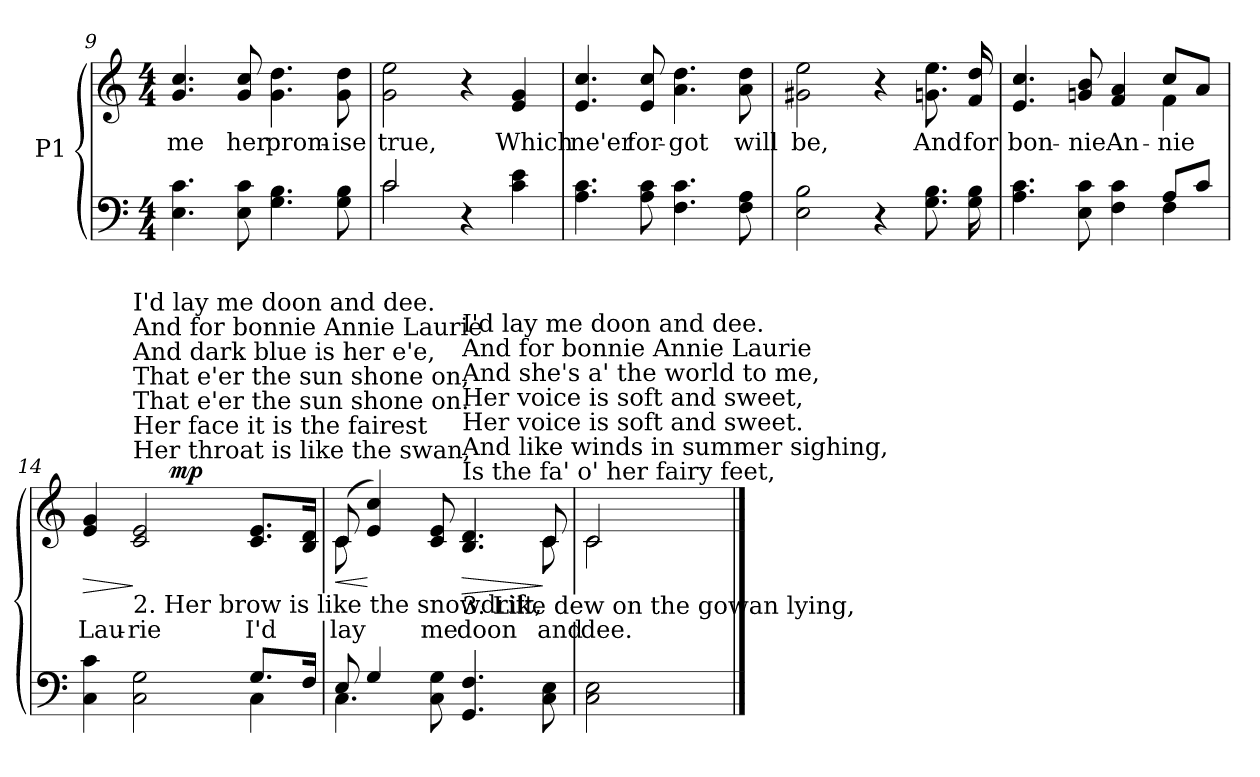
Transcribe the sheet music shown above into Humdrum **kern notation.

**kern	**kern	**text	**dynam
*part1	*part1	*part1	*part1
*staff2	*staff1	*staff1	*staff1/2
*I"P1	*	*	*
*clefF4	*clefG2	*	*
*k[]	*k[]	*	*
*C:	*C:	*	*
*M4/4	*M4/4	*	*
=9	=9	=9	=9
!	!	!LO:LY:b:color=#000000	!
*	*^	*	*
4.Ei\ 4.ci	4.gi/ 4.cci	4.ryy	me	.
!	!	!	!LO:LY:b:color=#000000	!
8Ei\ 8ci	8gi/ 8cci	8ryy	her	.
!	!	!	!LO:LY:b:color=#000000	!
4.Gi\ 4.Bi	4.gi\ 4.ddi	2ryy	prom-	.
!	!	!	!LO:LY:b:color=#000000	!
8Gi\ 8Bi	8gi\ 8ddi	.	-ise	.
*	*v	*v	*	*
!!LO:LB:g=z
=10	=10	=10	=10
*^	*	*	*
!	!	!	!LO:LY:b:color=#000000	!
2ci/	2ci\	2gi\ 2eei	true,	.
4r	2ryy	4r	.	.
!	!	!	!LO:LY:b:color=#000000	!
4ci\ 4ei	.	4ei/ 4gi	Which	.
*v	*v	*	*	*
=11	=11	=11	=11
!	!	!LO:LY:b:color=#000000	!
4.Ai\ 4.ci	4.ei/ 4.cci	ne'er	.
!	!	!LO:LY:b:color=#000000	!
8Ai\ 8ci	8ei/ 8cci	for-	.
!	!	!LO:LY:b:color=#000000	!
4.Fi\ 4.ci	4.ai\ 4.ddi	-got	.
!	!	!LO:LY:b:color=#000000	!
8Fi\ 8Ai	8ai\ 8ddi	will	.
=12	=12	=12	=12
!	!	!LO:LY:b:color=#000000	!
2Ei\ 2Bi	2g#Xi\ 2eei	be,	.
4r	4r	.	.
!	!	!LO:LY:b:color=#000000	!
8.Gi\ 8.Bi	8.gni\ 8.eei	And	.
!	!	!LO:LY:b:color=#000000	!
16Gi\ 16Bi	16fi/ 16ddi	for	.
=13	=13	=13	=13
*^	*	*	*
!	!	!	!LO:LY:b:color=#000000	!
*	*	*^	*	*
4.Ai\ 4.ci	2ryy	4.ei/ 4.cci	2ryy	bon-	.
!	!	!	!	!LO:LY:b:color=#000000	!
8Ei\ 8ci	.	8gni/ 8bi	.	-nie	.
!	!	!	!	!LO:LY:b:color=#000000	!
4Fi\ 4ci	4ryy	4fi/ 4ai	4ryy	An-	.
!	!	!	!	!LO:LY:b:color=#000000	!
8Ai/L	4Fi\	8cci/L	4fi\	-nie	.
8ci/J	.	8ai/J	.	.	.
!!LO:LB:g=z	!!
=14	=14	=14	=14	=14	=14
!	!	!	!	!LO:LY:b:color=#000000	!LO:HP:b
4Ci\ 4ci	2ryy	4ei/ 4gi	4ryy	Lau-	>
!	!	!LO:TX:b:t=2. Her brow is like the snowdrift,	!	!	!
!	!	!LO:TX:t=Her throat is like the swan,	!	!	!
!	!	!LO:TX:t=Her face it is the fairest	!	!	!
!	!	!LO:TX:t=That e'er the sun shone on.	!	!	!
!	!	!LO:TX:t=That e'er the sun shone on,	!	!	!
!	!	!LO:TX:t=And dark blue is her e'e,	!	!	!
!	!	!LO:TX:t=And for bonnie Annie Laurie	!	!	!
!	!	!LO:TX:t=I'd lay me doon and dee.	!	!	!
!	!	!	!	!LO:LY:b:color=#000000	!
2Ci\ 2Gi	.	2ci/ 2ei	8ryy	-rie	]
.	.	.	128ryy	.	.
.	.	.	2ryy	.	mp
.	4ryy	.	.	.	.
!	!	!	!	!LO:LY:b:color=#000000	!
8.Gi/L	4Ci\	8.ci/ 8.eiL	.	I'd	.
.	.	.	16...ryy	.	.
16Fi/Jk	.	16Bi/ 16diJk	.	.	.
=15	=15	=15	=15	=15	=15
!	!	!	!	!LO:LY:b:color=#000000	!LO:HP:b
8Ei/	4.Ci\	(8ci/	(8ci\	lay	<
4Gi/	.	4ei/ 4cci)	8ryy)	.	[
.	.	.	4ryy	.	.
!	!	!	!	!LO:LY:b:color=#000000	!
8Ci\ 8Gi	8ryy	8ci/ 8ei	.	me	.
!	!	!LO:TX:b:t=3. Like dew on the gowan lying,	!	!	!
!	!	!LO:TX:t=Is the fa' o' her fairy feet,	!	!	!
!	!	!LO:TX:t=And like winds in summer sighing,	!	!	!
!	!	!LO:TX:t=Her voice is soft and sweet.	!	!	!
!	!	!LO:TX:t=Her voice is soft and sweet,	!	!	!
!	!	!LO:TX:t=And she's a' the world to me,	!	!	!
!	!	!LO:TX:t=And for bonnie Annie Laurie	!	!	!
!	!	!LO:TX:t=I'd lay me doon and dee.	!	!	!
!	!	!	!	!LO:LY:b:color=#000000	!LO:HP:b
4.GGi/ 4.Fi	2ryy	4.Bi/ 4.di	4ryy	doon	>
.	.	.	8ryy	.	.
!	!	!	!	!LO:LY:b:color=#000000	!
8Ci\ 8Ei	.	8ci/	8ci\	and	]
=16	=16	=16	=16	=16	=16
!	!	!	!	!LO:LY:b:color=#000000	!
1ryy	2Ci\ 2Ei	2ci/	2ci\	dee.	.
.	2ryy	2ryy	2ryy	.	.
*v	*v	*	*	*	*
*	*v	*v	*	*
==	==	==	==
*-	*-	*-	*-
